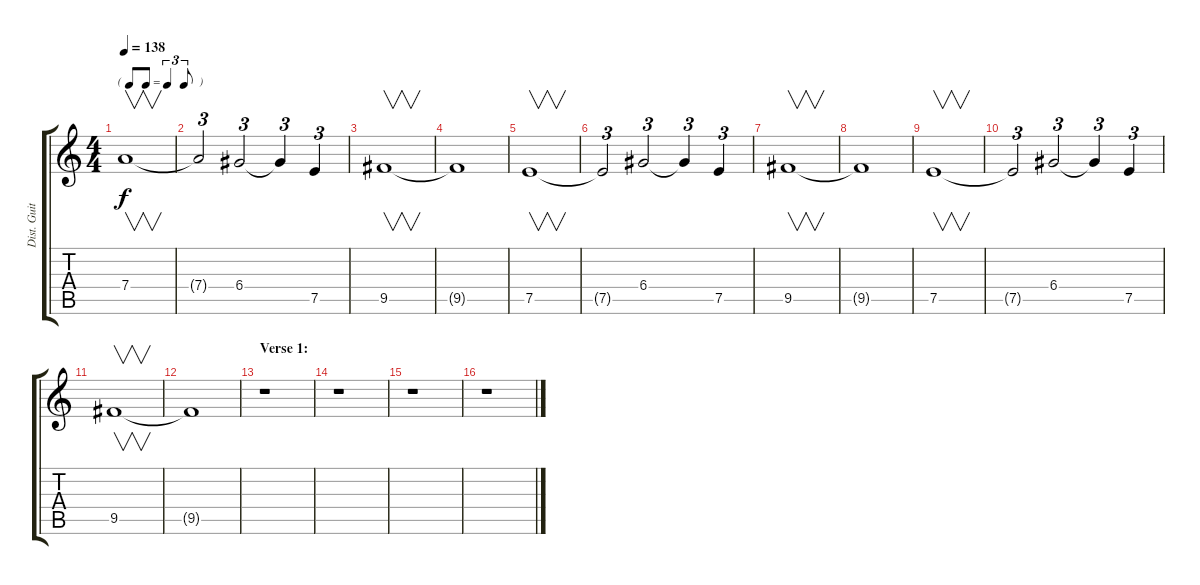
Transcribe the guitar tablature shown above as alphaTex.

\track ("Dist. Guitar 2" "Dist. Guit") {instrument overdrivenguitar}
\staff {score tabs}
\tuning (E4 B3 G3 D3 A2 E2) {hide}
\ts (4 4)
\tf triplet8th
\tempo 138
\clef g2
\ks c
7.4.1{v dy f} |
7.4{t}.2{tu (3 2)} 6.4.2{tu (3 2)} 6.4{t}.4{tu (3 2)} 7.5.4{tu (3 2)} |
9.5.1{v} |
9.5{t}.1 |
7.5.1{v} |
7.5{t}.2{tu (3 2)} 6.4.2{tu (3 2)} 6.4{t}.4{tu (3 2)} 7.5.4{tu (3 2)} |
9.5.1{v} |
9.5{t}.1 |
7.5.1{v} |
7.5{t}.2{tu (3 2)} 6.4.2{tu (3 2)} 6.4{t}.4{tu (3 2)} 7.5.4{tu (3 2)} |
9.5.1{v} |
9.5{t}.1 |
\section ("" "Verse 1:")
r.1 |
r.1 |
r.1 |
r.1
